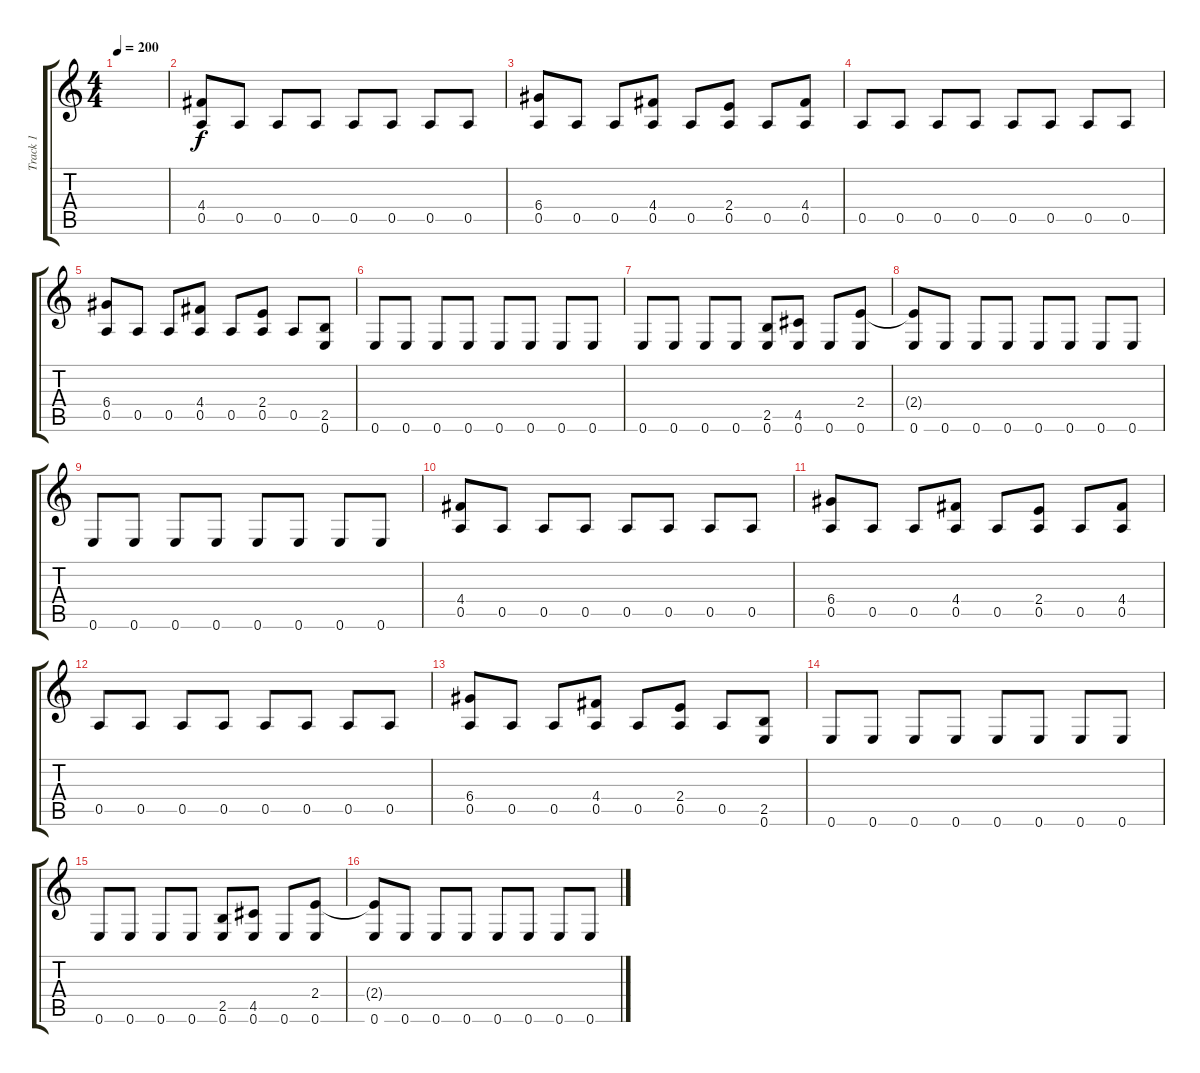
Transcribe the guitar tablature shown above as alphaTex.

\track ("Track 1" "Track 1") {instrument electricguitarmuted}
\staff {score tabs}
\tuning (E4 B3 G3 D3 A2 E2) {hide}
\ts (4 4)
\tempo 200
\clef g2
\ks c
|
(4.4 0.5).8 0.5.8 0.5.8 0.5.8 0.5.8 0.5.8 0.5.8 0.5.8 |
(6.4 0.5).8 0.5.8 0.5.8 (4.4 0.5).8 0.5.8 (2.4 0.5).8 0.5.8 (4.4 0.5).8 |
0.5.8 0.5.8 0.5.8 0.5.8 0.5.8 0.5.8 0.5.8 0.5.8 |
(6.4 0.5).8 0.5.8 0.5.8 (4.4 0.5).8 0.5.8 (2.4 0.5).8 0.5.8 (2.5 0.6).8 |
0.6.8 0.6.8 0.6.8 0.6.8 0.6.8 0.6.8 0.6.8 0.6.8 |
0.6.8 0.6.8 0.6.8 0.6.8 (2.5 0.6).8 (4.5 0.6).8 0.6.8 (2.4 0.6).8 |
(2.4{t} 0.6).8 0.6.8 0.6.8 0.6.8 0.6.8 0.6.8 0.6.8 0.6.8 |
0.6.8 0.6.8 0.6.8 0.6.8 0.6.8 0.6.8 0.6.8 0.6.8 |
(4.4 0.5).8 0.5.8 0.5.8 0.5.8 0.5.8 0.5.8 0.5.8 0.5.8 |
(6.4 0.5).8 0.5.8 0.5.8 (4.4 0.5).8 0.5.8 (2.4 0.5).8 0.5.8 (4.4 0.5).8 |
0.5.8 0.5.8 0.5.8 0.5.8 0.5.8 0.5.8 0.5.8 0.5.8 |
(6.4 0.5).8 0.5.8 0.5.8 (4.4 0.5).8 0.5.8 (2.4 0.5).8 0.5.8 (2.5 0.6).8 |
0.6.8 0.6.8 0.6.8 0.6.8 0.6.8 0.6.8 0.6.8 0.6.8 |
0.6.8 0.6.8 0.6.8 0.6.8 (2.5 0.6).8 (4.5 0.6).8 0.6.8 (2.4 0.6).8 |
(2.4{t} 0.6).8 0.6.8 0.6.8 0.6.8 0.6.8 0.6.8 0.6.8 0.6.8
